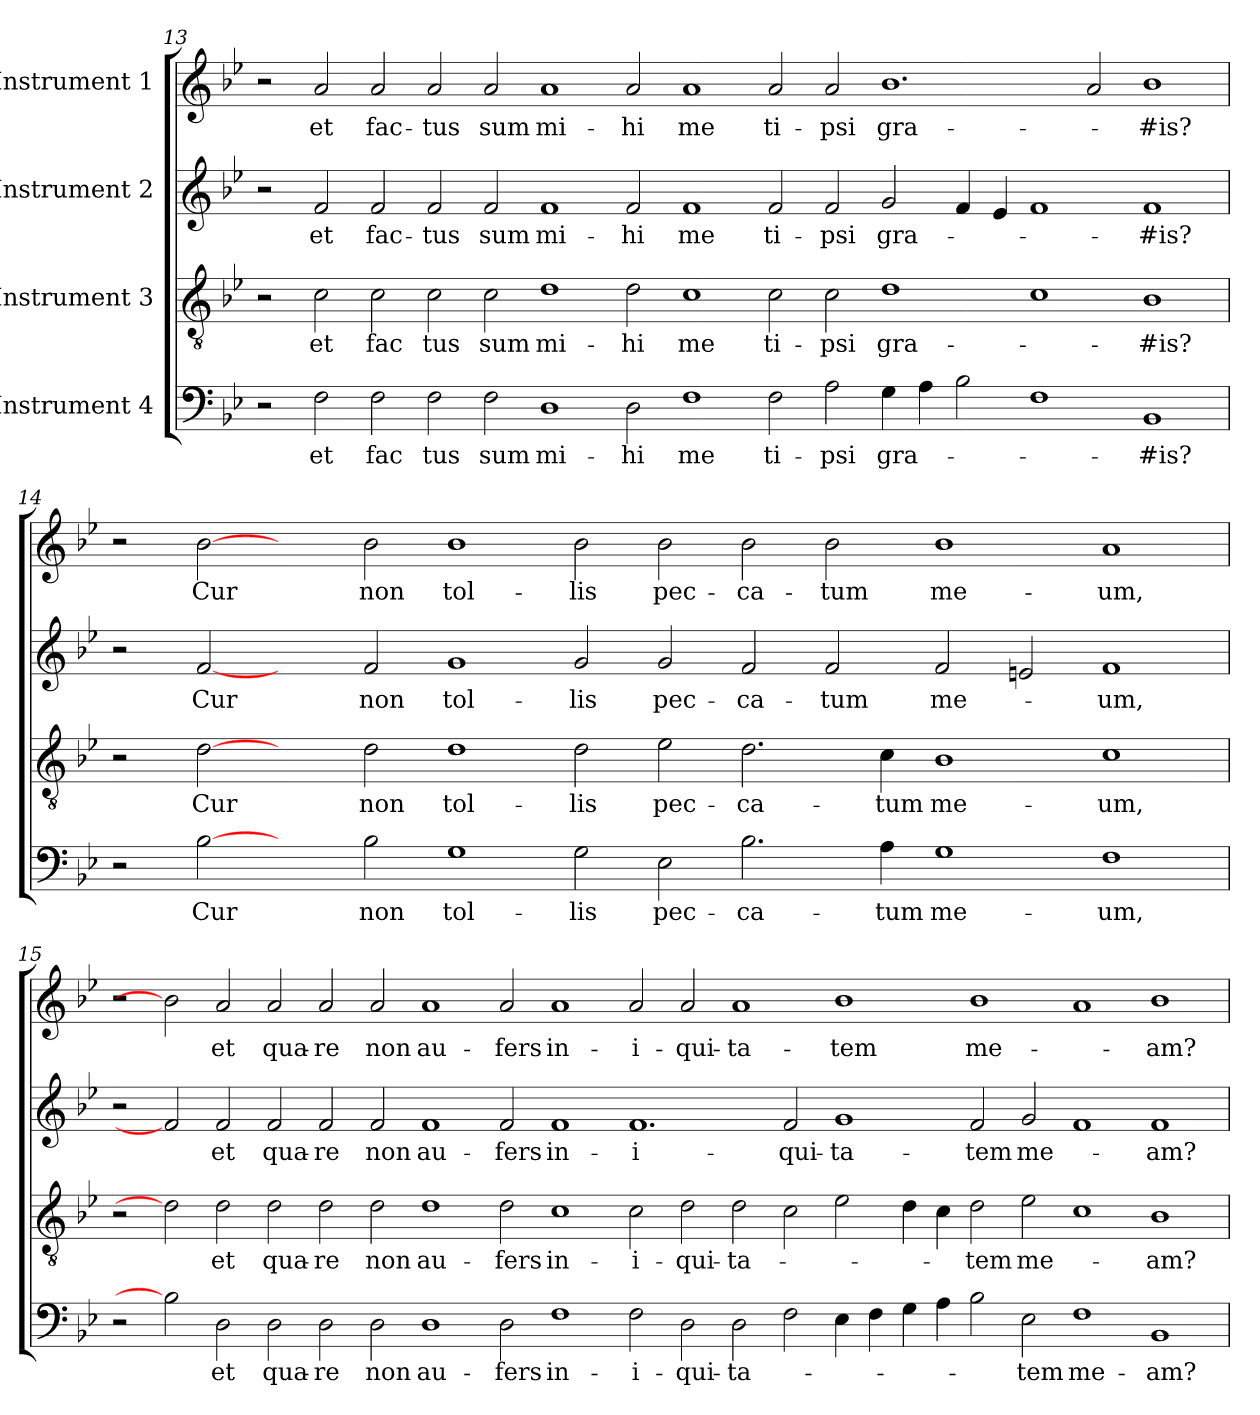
**kern	**text	**kern	**text	**kern	**text	**kern	**text
*part4	*part4	*part3	*part3	*part2	*part2	*part1	*part1
*staff4	*staff4	*staff3	*staff3	*staff2	*staff2	*staff1	*staff1
*I"Instrument 4	*	*I"Instrument 3	*	*I"Instrument 2	*	*I"Instrument 1	*
!!LO:LB:g=z
*clefF4	*	*clefGv2	*	*clefG2	*	*clefG2	*
*k[b-e-]	*	*k[b-e-]	*	*k[b-e-]	*	*k[b-e-]	*
*B-:	*	*B-:	*	*B-:	*	*B-:	*
=13	=13	=13	=13	=13	=13	=13	=13
2r	.	2r	.	2r	.	2r	.
!	!LO:LY:b:cj	!	!LO:LY:b:cj	!	!LO:LY:b:cj	!	!LO:LY:b:cj
2F\	et	2c\	et	2f/	et	2a/	et
!	!LO:LY:b:cj	!	!LO:LY:b:cj	!	!LO:LY:b:cj	!	!LO:LY:b:cj
2F\	fac	2c\	fac	2f/	fac-	2a/	fac-
!	!LO:LY:b:cj	!	!LO:LY:b:cj	!	!LO:LY:b:cj	!	!LO:LY:b:cj
2F\	tus	2c\	tus	2f/	-tus	2a/	-tus
!	!LO:LY:b:cj	!	!LO:LY:b:cj	!	!LO:LY:b:cj	!	!LO:LY:b:cj
2F\	sum	2c\	sum	2f/	sum	2a/	sum
!	!LO:LY:b:cj	!	!LO:LY:b:cj	!	!LO:LY:b:cj	!	!LO:LY:b:cj
1D	mi-	1d	mi-	1f	mi-	1a	mi-
!	!LO:LY:b:cj	!	!LO:LY:b:cj	!	!LO:LY:b:cj	!	!LO:LY:b:cj
2D\	-hi	2d\	-hi	2f/	-hi	2a/	-hi
!	!LO:LY:b:cj	!	!LO:LY:b:cj	!	!LO:LY:b:cj	!	!LO:LY:b:cj
1F	me	1c	me	1f	me	1a	me
!	!LO:LY:b:cj	!	!LO:LY:b:cj	!	!LO:LY:b:cj	!	!LO:LY:b:cj
2F\	ti-	2c\	ti-	2f/	ti-	2a/	ti-
!	!LO:LY:b:cj	!	!LO:LY:b:cj	!	!LO:LY:b:cj	!	!LO:LY:b:cj
2A\	-psi	2c\	-psi	2f/	-psi	2a/	-psi
!	!LO:LY:b	!	!LO:LY:b:cj	!	!LO:LY:b	!	!LO:LY:b:cj
4G\	gra-	1d	gra-	2g/	gra-	1.b-	gra-
4A\	.	.	.	.	.	.	.
2B-\	.	.	.	4f/	.	.	.
.	.	.	.	4e-/	.	.	.
1F	.	1c	.	1f	.	.	.
.	.	.	.	.	.	2a/	.
!	!LO:LY:b:cj	!	!LO:LY:b:cj	!	!LO:LY:b:cj	!	!LO:LY:b:cj
1BB-	-#is?	1B-	-#is?	1f	-#is?	1b-	-#is?
!!LO:LB:g=z
=14	=14	=14	=14	=14	=14	=14	=14
2r	.	2r	.	2r	.	2r	.
!	!LO:LY:b:cj	!	!LO:LY:b:cj	!	!LO:LY:b:cj	!	!LO:LY:b:cj
[2B-	Cur	[2d	Cur	[2f	Cur	[2b-	Cur
2ryy	.	2ryy	.	2ryy	.	2ryy	.
!	!LO:LY:b:cj	!	!LO:LY:b:cj	!	!LO:LY:b:cj	!	!LO:LY:b:cj
2B-\	non	2d\	non	2f/	non	2b-\	non
!	!LO:LY:b:cj	!	!LO:LY:b:cj	!	!LO:LY:b:cj	!	!LO:LY:b:cj
1G	tol-	1d	tol-	1g	tol-	1b-	tol-
!	!LO:LY:b:cj	!	!LO:LY:b:cj	!	!LO:LY:b:cj	!	!LO:LY:b:cj
2G\	-lis	2d\	-lis	2g/	-lis	2b-\	-lis
!	!LO:LY:b:cj	!	!LO:LY:b:cj	!	!LO:LY:b:cj	!	!LO:LY:b:cj
2E-\	pec-	2e-\	pec-	2g/	pec-	2b-\	pec-
!	!LO:LY:b:cj	!	!LO:LY:b:cj	!	!LO:LY:b:cj	!	!LO:LY:b:cj
2.B-\	-ca-	2.d\	-ca-	2f/	-ca-	2b-\	-ca-
!	!	!	!	!	!LO:LY:b:cj	!	!LO:LY:b:cj
.	.	.	.	2f/	-tum	2b-\	-tum
!	!LO:LY:b:cj	!	!LO:LY:b:cj	!	!	!	!
4A\	-tum	4c\	-tum	.	.	.	.
!	!LO:LY:b:cj	!	!LO:LY:b:cj	!	!LO:LY:b:cj	!	!LO:LY:b:cj
1G	me-	1B-	me-	2f/	me-	1b-	me-
.	.	.	.	2en/	.	.	.
!	!LO:LY:b:cj	!	!LO:LY:b:cj	!	!LO:LY:b:cj	!	!LO:LY:b:cj
1F	-um,	1c	-um,	1f	-um,	1a	-um,
!!LO:PB:g=z
=15	=15	=15	=15	=15	=15	=15	=15
2r	.	2r	.	2r	.	2r	.
2B-]	.	2d]	.	2f]	.	2b-]	.
!	!LO:LY:b:cj	!	!LO:LY:b:cj	!	!LO:LY:b:cj	!	!LO:LY:b:cj
2D\	et	2d\	et	2f/	et	2a/	et
!	!LO:LY:b:cj	!	!LO:LY:b:cj	!	!LO:LY:b:cj	!	!LO:LY:b:cj
2D\	qua-	2d\	qua-	2f/	qua-	2a/	qua-
!	!LO:LY:b:cj	!	!LO:LY:b:cj	!	!LO:LY:b:cj	!	!LO:LY:b:cj
2D\	-re	2d\	-re	2f/	-re	2a/	-re
!	!LO:LY:b:cj	!	!LO:LY:b:cj	!	!LO:LY:b:cj	!	!LO:LY:b:cj
2D\	non	2d\	non	2f/	non	2a/	non
!	!LO:LY:b:cj	!	!LO:LY:b:cj	!	!LO:LY:b:cj	!	!LO:LY:b:cj
1D	au-	1d	au-	1f	au-	1a	au-
!	!LO:LY:b:cj	!	!LO:LY:b:cj	!	!LO:LY:b:cj	!	!LO:LY:b:cj
2D\	-fers	2d\	-fers	2f/	-fers	2a/	-fers
!	!LO:LY:b:cj	!	!LO:LY:b:cj	!	!LO:LY:b:cj	!	!LO:LY:b:cj
1F	in-	1c	in-	1f	in-	1a	in-
!	!LO:LY:b:cj	!	!LO:LY:b:cj	!	!LO:LY:b:rj	!	!LO:LY:b:cj
2F\	-i-	2c\	-i-	1.f	-i-	2a/	-i-
!	!LO:LY:b:cj	!	!LO:LY:b:cj	!	!	!	!LO:LY:b:cj
2D\	-qui-	2d\	-qui-	.	.	2a/	-qui-
!	!LO:LY:b:cj	!	!LO:LY:b:cj	!	!	!	!LO:LY:b:cj
2D\	-ta-	2d\	-ta-	.	.	1a	-ta-
!	!	!	!	!	!LO:LY:b:cj	!	!
2F\	.	2c\	.	2f/	-qui-	.	.
!	!	!	!	!	!LO:LY:b:cj	!	!LO:LY:b:cj
4E-\	.	2e-\	.	1g	-ta-	1b-	-tem
4F\	.	.	.	.	.	.	.
4G\	.	4d\	.	.	.	.	.
4A\	.	4c\	.	.	.	.	.
!	!	!	!LO:LY:b:cj	!	!LO:LY:b:cj	!	!LO:LY:b:cj
2B-\	.	2d\	-tem	2f/	-tem	1b-	me-
!	!LO:LY:b:cj	!	!LO:LY:b:cj	!	!LO:LY:b:cj	!	!
2E-\	-tem	2e-\	me-	2g/	me-	.	.
!	!LO:LY:b:cj	!	!	!	!	!	!
1F	me-	1c	.	1f	.	1a	.
!	!LO:LY:b:cj	!	!LO:LY:b:cj	!	!LO:LY:b:cj	!	!LO:LY:b:cj
1BB-	-am?	1B-	-am?	1f	-am?	1b-	-am?
=	=	=	=	=	=	=	=
*-	*-	*-	*-	*-	*-	*-	*-
